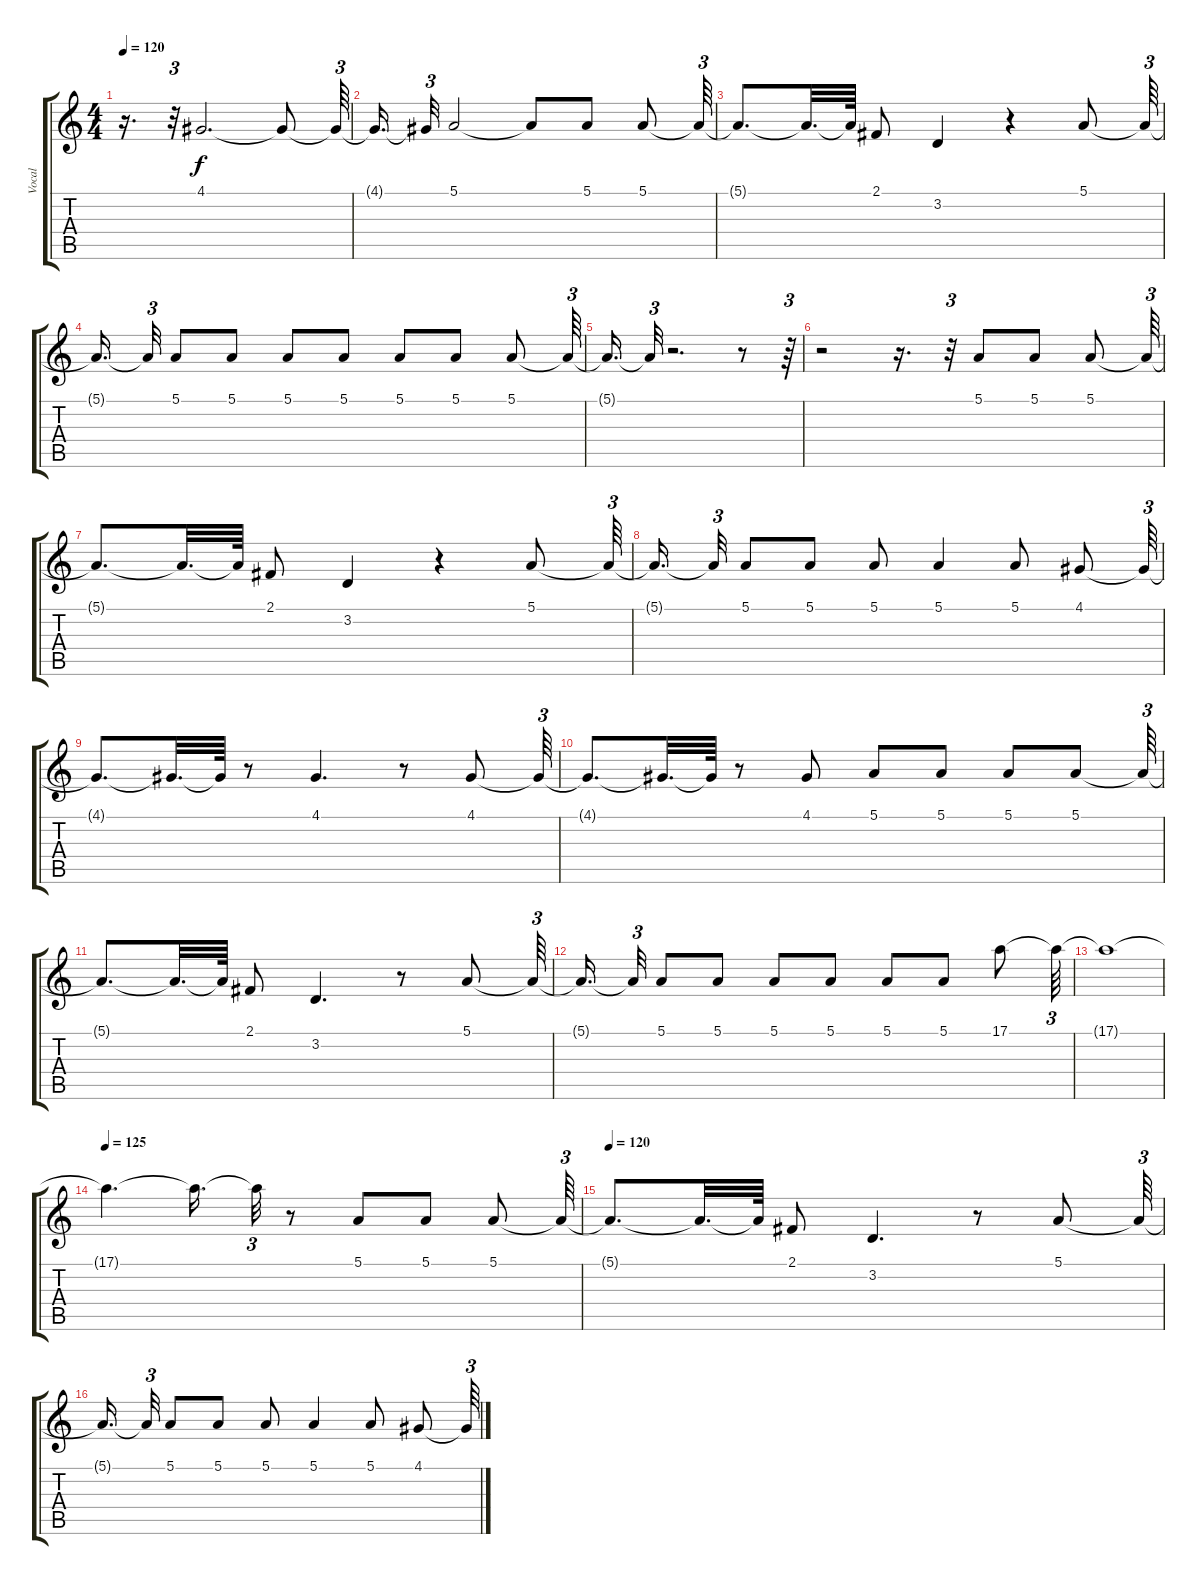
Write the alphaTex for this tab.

\track ("Vocal" "Vocal") {instrument lead2sawtooth}
\staff {score tabs}
\tuning (E4 B3 G3 D3 A2 E2) {hide}
\ts (4 4)
\tempo 120
\clef g2
\ks c
r.16{d dy f} r.32{tu (3 2)} 4.1.2{d} 4.1{t}.8 4.1{t}.64{tu (3 2)} |
4.1{t}.16{d} 4.1{t}.32{tu (3 2)} 5.1.2 5.1{t}.8 5.1.8 5.1.8 5.1{t}.64{tu (3 2)} |
5.1{t}.8{d} 5.1{t}.32{d} 5.1{t}.64 2.1.8 3.2.4 r.4 5.1.8 5.1{t}.64{tu (3 2)} |
5.1{t}.16{d} 5.1{t}.32{tu (3 2)} 5.1.8 5.1.8 5.1.8 5.1.8 5.1.8 5.1.8 5.1.8 5.1{t}.64{tu (3 2)} |
5.1{t}.16{d} 5.1{t}.32{tu (3 2)} r.2{d} r.8 r.64{tu (3 2)} |
r.2 r.16{d} r.32{tu (3 2)} 5.1.8 5.1.8 5.1.8 5.1{t}.64{tu (3 2)} |
5.1{t}.8{d} 5.1{t}.32{d} 5.1{t}.64 2.1.8 3.2.4 r.4 5.1.8 5.1{t}.64{tu (3 2)} |
5.1{t}.16{d} 5.1{t}.32{tu (3 2)} 5.1.8 5.1.8 5.1.8 5.1.4 5.1.8 4.1.8 4.1{t}.64{tu (3 2)} |
4.1{t}.8{d} 4.1{t}.32{d} 4.1{t}.64 r.8 4.1.4{d} r.8 4.1.8 4.1{t}.64{tu (3 2)} |
4.1{t}.8{d} 4.1{t}.32{d} 4.1{t}.64 r.8 4.1.8 5.1.8 5.1.8 5.1.8 5.1.8 5.1{t}.64{tu (3 2)} |
5.1{t}.8{d} 5.1{t}.32{d} 5.1{t}.64 2.1.8 3.2.4{d} r.8 5.1.8 5.1{t}.64{tu (3 2)} |
5.1{t}.16{d} 5.1{t}.32{tu (3 2)} 5.1.8 5.1.8 5.1.8 5.1.8 5.1.8 5.1.8 17.1.8 17.1{t}.64{tu (3 2)} |
17.1{t}.1 |
\tempo 125
17.1{t}.4{d} 17.1{t}.16{d} 17.1{t}.32{tu (3 2)} r.8 5.1.8 5.1.8 5.1.8 5.1{t}.64{tu (3 2)} |
\tempo 120
5.1{t}.8{d} 5.1{t}.32{d} 5.1{t}.64 2.1.8 3.2.4{d} r.8 5.1.8 5.1{t}.64{tu (3 2)} |
5.1{t}.16{d} 5.1{t}.32{tu (3 2)} 5.1.8 5.1.8 5.1.8 5.1.4 5.1.8 4.1.8 4.1{t}.64{tu (3 2)}
